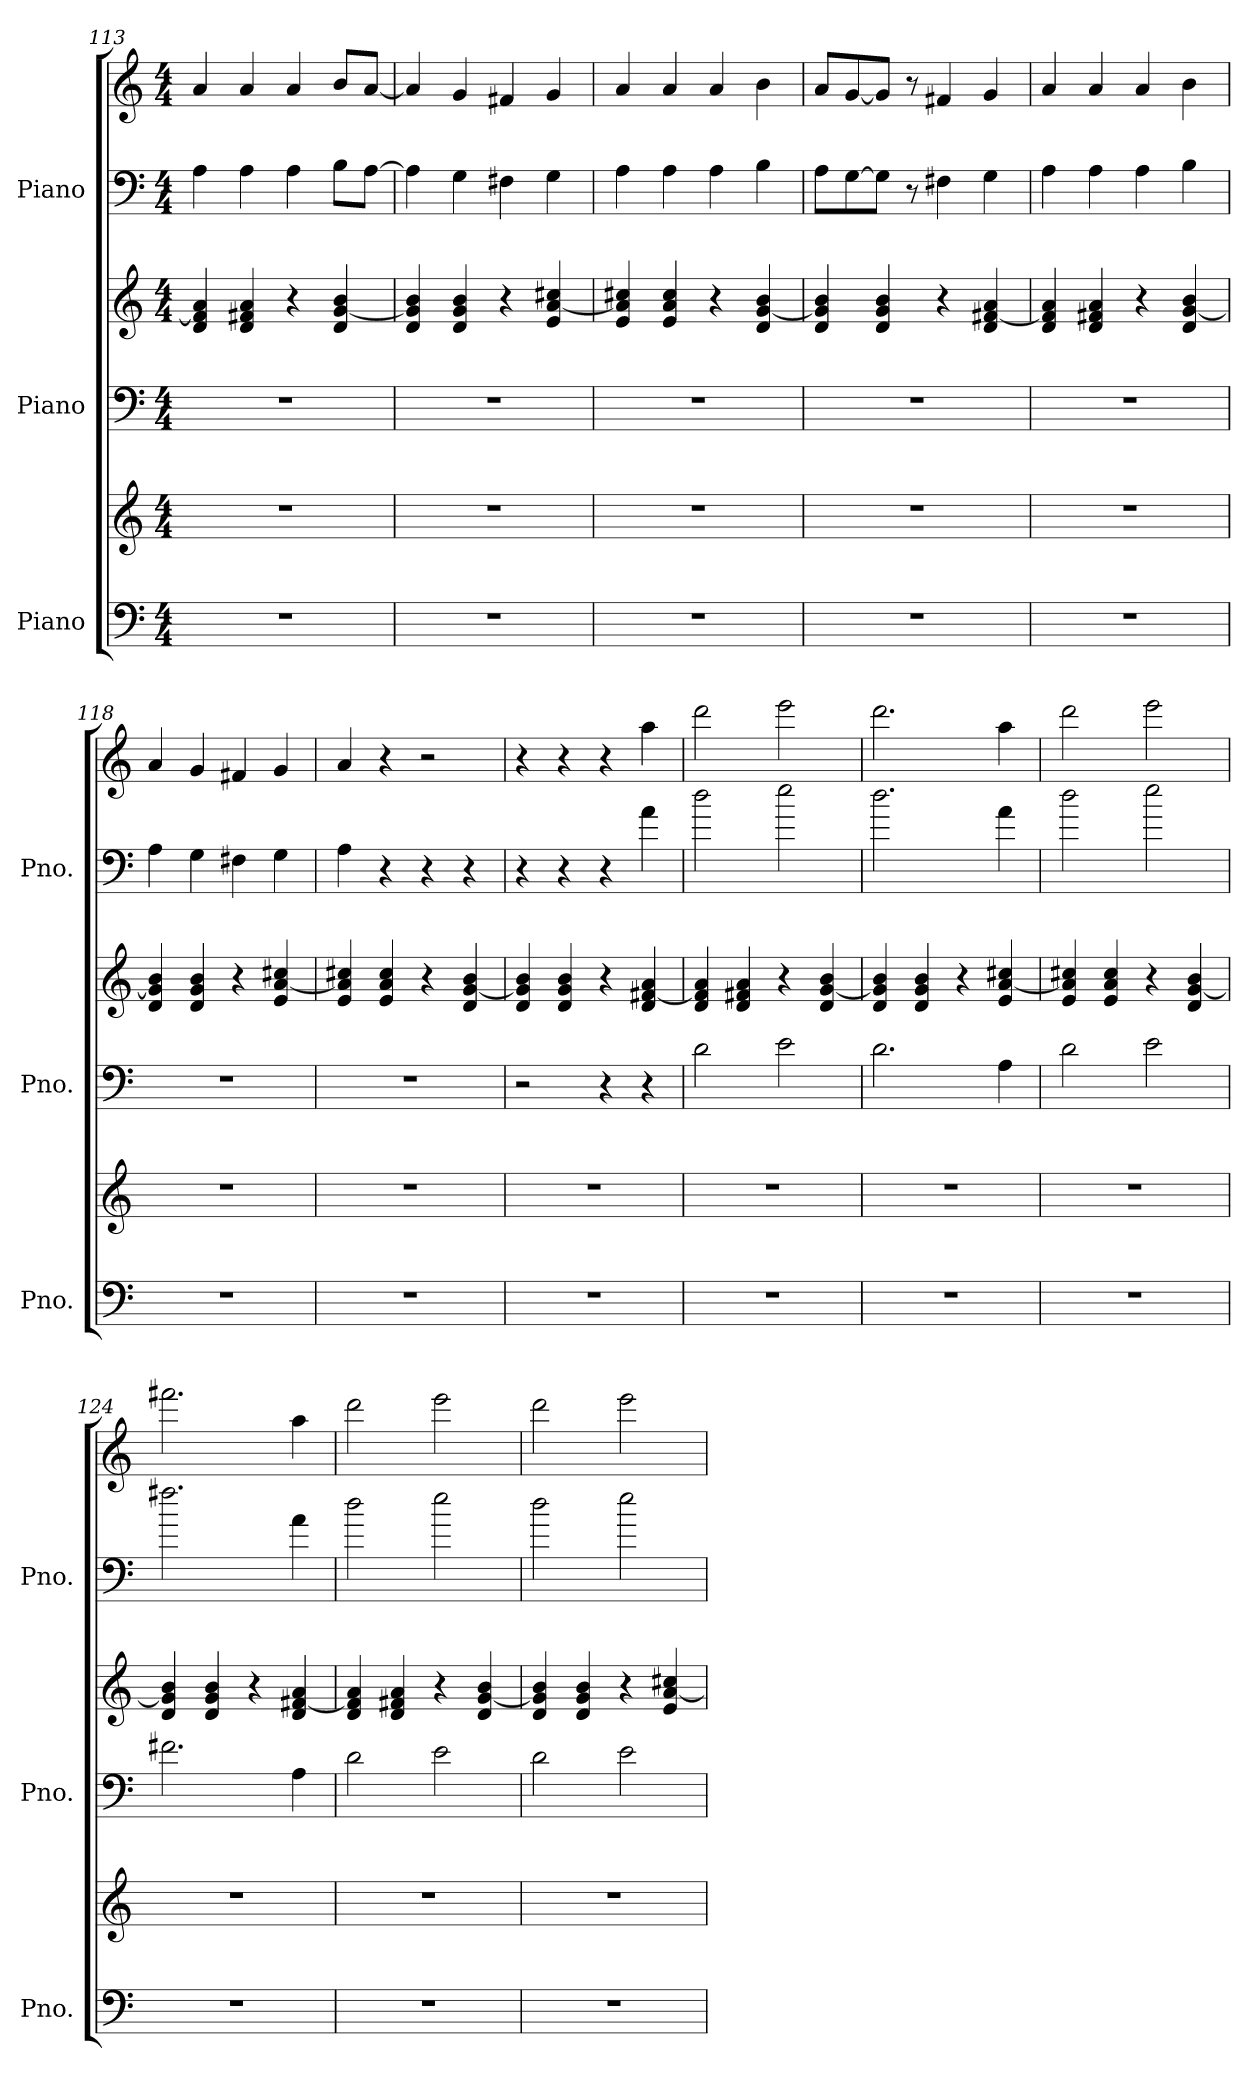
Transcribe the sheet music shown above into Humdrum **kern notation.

**kern	**kern	**kern	**kern	**kern	**kern
*part3	*part3	*part2	*part2	*part1	*part1
*staff6	*staff5	*staff4	*staff3	*staff2	*staff1
*I"Piano	*	*I"Piano	*	*I"Piano	*
*I'Pno.	*	*I'Pno.	*	*I'Pno.	*
*clefF4	*clefG2	*clefF4	*clefG2	*clefF4	*clefG2
*k[]	*k[]	*k[]	*k[]	*k[]	*k[]
*M4/4	*M4/4	*M4/4	*M4/4	*M4/4	*M4/4
=113	=113	=113	=113	=113	=113
1r	1r	1r	4d/ 4f#/] 4a/	4A\	4a/
.	.	.	4d/ 4f#X/ 4a/	4A\	4a/
.	.	.	4r	4A\	4a/
.	.	.	4d/ [4g/ 4b/	8B\L	8b/L
.	.	.	.	[8A\J	[8a/J
=114	=114	=114	=114	=114	=114
1r	1r	1r	4d/ 4g/] 4b/	4A\]	4a/]
.	.	.	4d/ 4g/ 4b/	4G\	4g/
.	.	.	4r	4F#X\	4f#X/
.	.	.	4e/ [4a/ 4cc#X/	4G\	4g/
=115	=115	=115	=115	=115	=115
1r	1r	1r	4e/ 4a/] 4cc#X/	4A\	4a/
.	.	.	4e/ 4a/ 4cc#/	4A\	4a/
.	.	.	4r	4A\	4a/
.	.	.	4d/ [4g/ 4b/	4B\	4b\
!!LO:PB:g=z
=116	=116	=116	=116	=116	=116
1r	1r	1r	4d/ 4g/] 4b/	8A\L	8a/L
.	.	.	.	[8G\	[8g/
.	.	.	4d/ 4g/ 4b/	8G\J]	8g/J]
.	.	.	.	8r	8r
.	.	.	4r	4F#X\	4f#X/
.	.	.	4d/ [4f#X/ 4a/	4G\	4g/
=117	=117	=117	=117	=117	=117
1r	1r	1r	4d/ 4f#/] 4a/	4A\	4a/
.	.	.	4d/ 4f#X/ 4a/	4A\	4a/
.	.	.	4r	4A\	4a/
.	.	.	4d/ [4g/ 4b/	4B\	4b\
=118	=118	=118	=118	=118	=118
1r	1r	1r	4d/ 4g/] 4b/	4A\	4a/
.	.	.	4d/ 4g/ 4b/	4G\	4g/
.	.	.	4r	4F#X\	4f#X/
.	.	.	4e/ [4a/ 4cc#X/	4G\	4g/
=119	=119	=119	=119	=119	=119
1r	1r	1r	4e/ 4a/] 4cc#X/	4A\	4a/
.	.	.	4e/ 4a/ 4cc#/	4r	4r
.	.	.	4r	4r	2r
.	.	.	4d/ [4g/ 4b/	4r	.
=120	=120	=120	=120	=120	=120
1r	1r	2r	4d/ 4g/] 4b/	4r	4r
.	.	.	4d/ 4g/ 4b/	4r	4r
.	.	4r	4r	4r	4r
.	.	4r	4d/ [4f#X/ 4a/	4a\	4aa\
=121	=121	=121	=121	=121	=121
1r	1r	2d\	4d/ 4f#/] 4a/	2dd\	2ddd\
.	.	.	4d/ 4f#X/ 4a/	.	.
.	.	2e\	4r	2ee\	2eee\
.	.	.	4d/ [4g/ 4b/	.	.
=122	=122	=122	=122	=122	=122
1r	1r	2.d\	4d/ 4g/] 4b/	2.dd\	2.ddd\
.	.	.	4d/ 4g/ 4b/	.	.
.	.	.	4r	.	.
.	.	4A\	4e/ [4a/ 4cc#X/	4a\	4aa\
!!LO:LB:g=z
=123	=123	=123	=123	=123	=123
1r	1r	2d\	4e/ 4a/] 4cc#X/	2dd\	2ddd\
.	.	.	4e/ 4a/ 4cc#/	.	.
.	.	2e\	4r	2ee\	2eee\
.	.	.	4d/ [4g/ 4b/	.	.
=124	=124	=124	=124	=124	=124
1r	1r	2.f#X\	4d/ 4g/] 4b/	2.ff#X\	2.fff#X\
.	.	.	4d/ 4g/ 4b/	.	.
.	.	.	4r	.	.
.	.	4A\	4d/ [4f#X/ 4a/	4a\	4aa\
=125	=125	=125	=125	=125	=125
1r	1r	2d\	4d/ 4f#/] 4a/	2dd\	2ddd\
.	.	.	4d/ 4f#X/ 4a/	.	.
.	.	2e\	4r	2ee\	2eee\
.	.	.	4d/ [4g/ 4b/	.	.
=126	=126	=126	=126	=126	=126
1r	1r	2d\	4d/ 4g/] 4b/	2dd\	2ddd\
.	.	.	4d/ 4g/ 4b/	.	.
.	.	2e\	4r	2ee\	2eee\
.	.	.	4e/ [4a/ 4cc#X/	.	.
=	=	=	=	=	=
*-	*-	*-	*-	*-	*-
